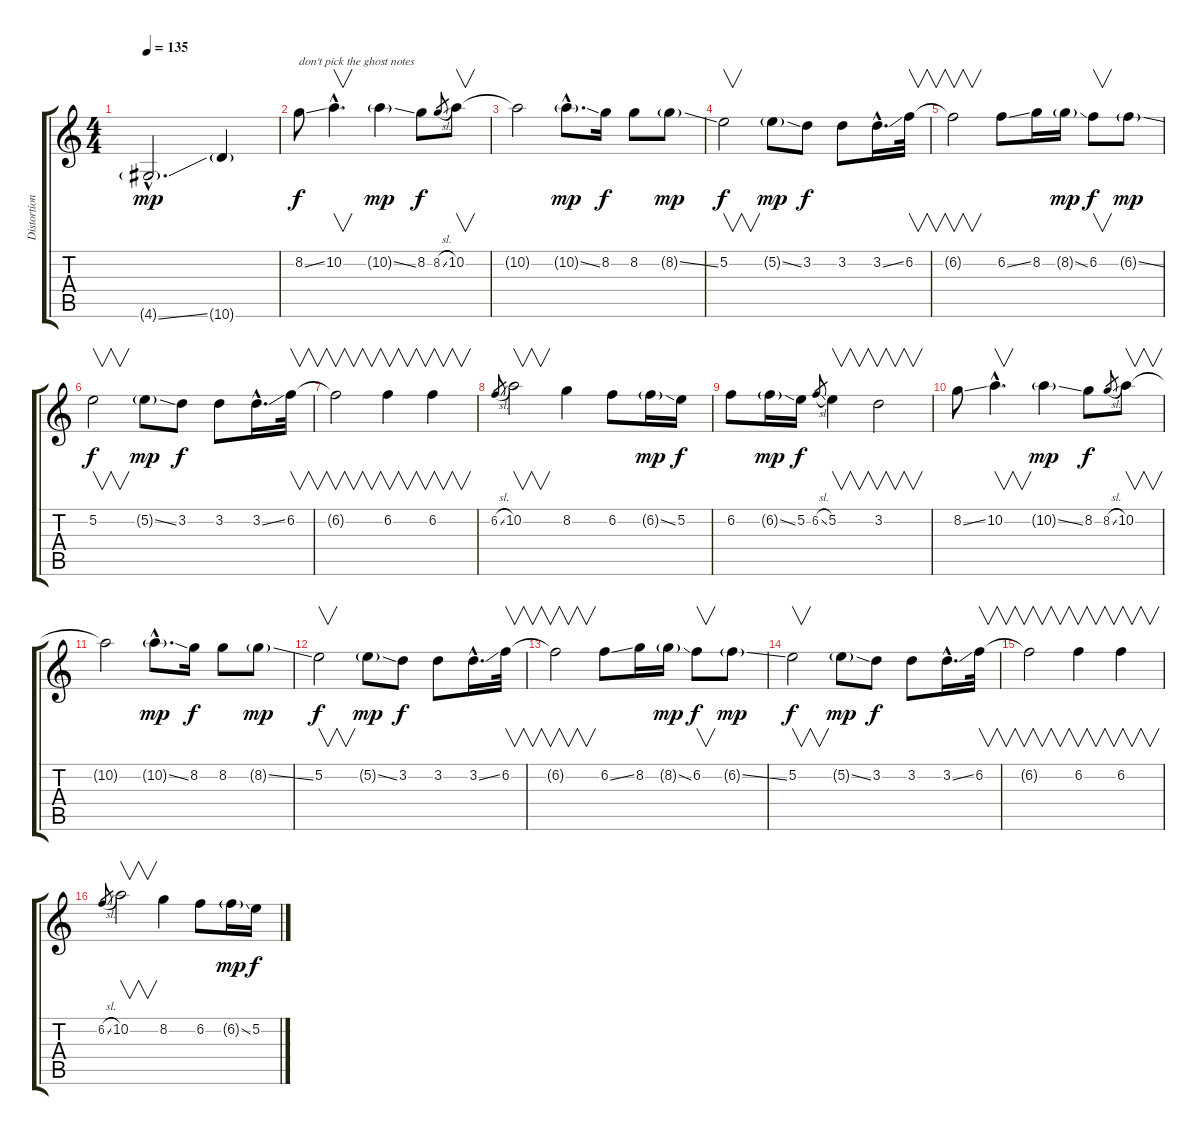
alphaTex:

\track ("Distortion Lead/Rhytm" "Distortion") {instrument distortionguitar}
\staff {score tabs}
\tuning (E4 B3 G3 D3 A2 E2) {hide}
\ts (4 4)
\tempo 135
\clef g2
\ks c
4.6{ss g hac}.2{d dy mp} 10.6{g}.4 |
8.2{ss}.8{txt "don't pick the ghost notes" dy f} 10.2{hac}.4{v d} 10.2{ss g}.4{dy mp} 8.2.8{dy f} 8.2{sl}.8{gr} 10.2.8{v} |
10.2{t}.2 10.2{ss g hac}.8{d dy mp} 8.2.16{dy f} 8.2.8 8.2{ss g}.8{dy mp} |
5.2.2{v dy f} 5.2{ss g}.8{dy mp} 3.2.8{dy f} 3.2.8 3.2{ss hac}.16{d} 6.2.32{v} |
6.2{t}.2{v} 6.2{ss}.8 8.2.16 8.2{ss g}.16{dy mp} 6.2.8{v dy f} 6.2{ss g}.8{dy mp} |
5.2.2{v dy f} 5.2{ss g}.8{dy mp} 3.2.8{dy f} 3.2.8 3.2{ss hac}.16{d} 6.2.32{v} |
6.2{t}.2{v} 6.2.4{v} 6.2.4{v} |
6.2{sl}.8{gr} 10.2.2{v} 8.2.4 6.2.8 6.2{ss g}.16{dy mp} 5.2.16{dy f} |
6.2.8 6.2{ss g}.16{dy mp} 5.2.16{dy f} 6.2{sl}.8{gr} 5.2.4{v} 3.2.2{v} |
8.2{ss}.8 10.2{hac}.4{v d} 10.2{ss g}.4{dy mp} 8.2.8{dy f} 8.2{sl}.8{gr} 10.2.8{v} |
10.2{t}.2 10.2{ss g hac}.8{d dy mp} 8.2.16{dy f} 8.2.8 8.2{ss g}.8{dy mp} |
5.2.2{v dy f} 5.2{ss g}.8{dy mp} 3.2.8{dy f} 3.2.8 3.2{ss hac}.16{d} 6.2.32{v} |
6.2{t}.2{v} 6.2{ss}.8 8.2.16 8.2{ss g}.16{dy mp} 6.2.8{v dy f} 6.2{ss g}.8{dy mp} |
5.2.2{v dy f} 5.2{ss g}.8{dy mp} 3.2.8{dy f} 3.2.8 3.2{ss hac}.16{d} 6.2.32{v} |
6.2{t}.2{v} 6.2.4{v} 6.2.4{v} |
6.2{sl}.8{gr} 10.2.2{v} 8.2.4 6.2.8 6.2{ss g}.16{dy mp} 5.2.16{dy f}
